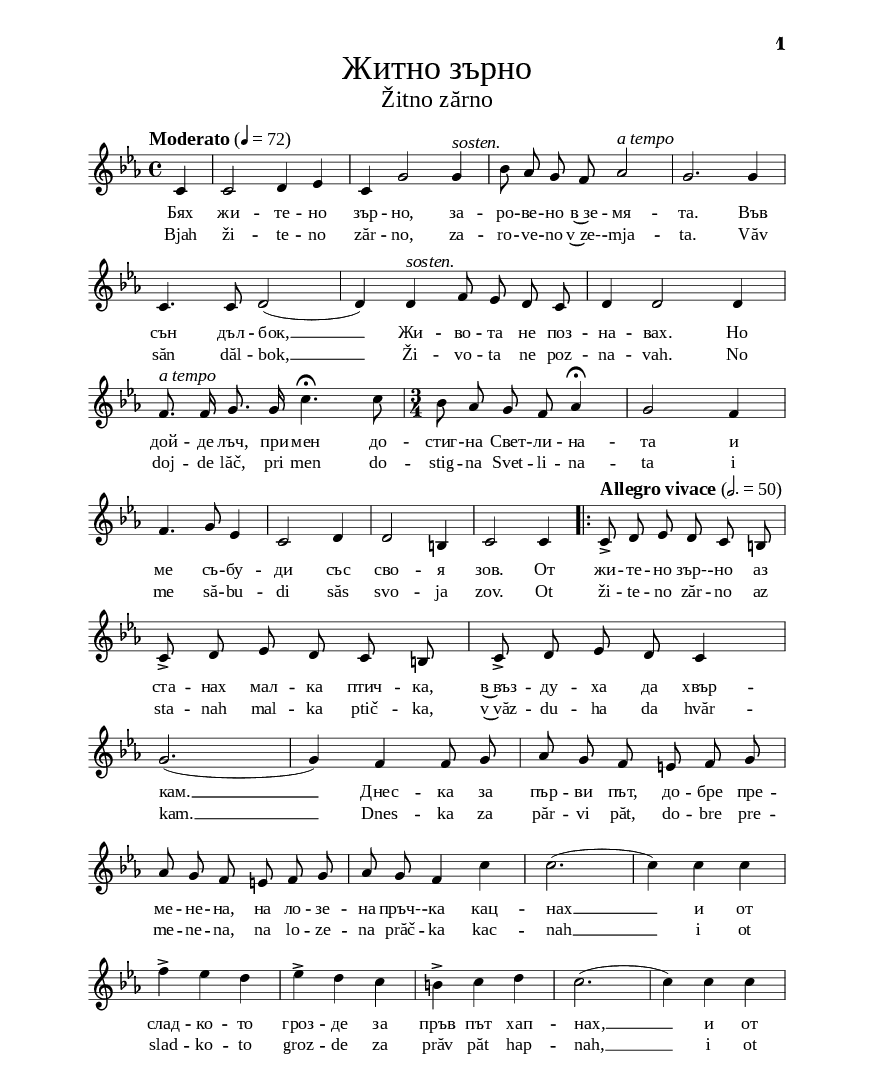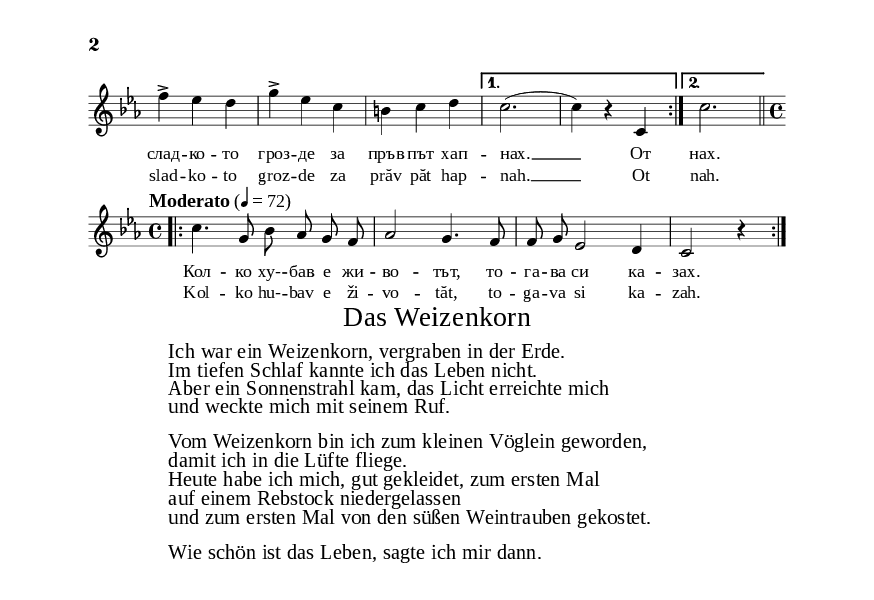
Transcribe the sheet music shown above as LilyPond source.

\version "2.24.3"

% include paper part and global functions
\include "include/globals.ily"

\bookpart {
  \label #'ref176
  \tocItem \markup "Житно зърно – Žitno zărno "
  \include "include/bookpart-paper.ily"
  \score {
    \include "include/score-layout.ily"

    \new Voice \relative c' {
      \clef treble
      \key c \minor
      \time 4/4
      \tempoFunc "Moderato" 4 "72"
      \autoBeamOff
      \partial 4
      c4 | c2 d4 es | c g'2 g4^\markup { \large \italic "sosten."} | bes8 as g f as2^\markup { \large \italic "a tempo"} | g2. g4 | \break

      c,4. c8 d2 (| d4) d^\markup { \large \italic "sosten."} f8 es d c | d4 d2 d4 |\break

      f8.^\markup { \large \italic "a tempo"} f16 g8. g16 c4. \fermata c8 | \time 3/4 bes as g f as4 \fermata | g2 f4 | \break

      f4. g8 es4 | c2 d4 | d2 b4 | c2 c4 | \repeat volta 2 {

        \tempoFunc "Allegro vivace" 2. "50"
        c8 -> d es d c b | |\break

        c -> d es d c  b | c -> d es d c 4 | \break

        g'2. (|g4) f f8 g8 | as g f e f g | \break

        as8 g f e f g | as g f4 c'4 | c2. (| c4) c c | \break

        f -> es d | es -> d c | b -> c d | c2. ( | c4)  c c  | \break

        f -> es d | g -> es c | b c d |
      }
      \alternative {
        {
          c2. ( | c4)  r4 c,4  |
        }  {c'2. \bar "||"  \break }
      }


      \time 4/4
      \tempoFunc "Moderato" 4 "72"
      \bar ".|:-||" c4. g8 bes as g f | as2 g4. f8 | f g es2 d4 | c2 r4
      \bar ":|."
    }

    \addlyrics {
      Бях жи -- те -- но зър -- но, за -- ро -- ве -- но в~зе -- мя -- та.

      Във сън дъл -- бок, __ Жи -- во -- та не поз -- на -- вах.

      Но дой -- де лъч, при мен до -- стиг -- на Свет -- ли -- на -- та

      и ме съ -- бу -- ди със сво -- я зов.

      От жи -- те -- но "зър-" -- но аз ста -- нах мал -- ка птич -- ка,

      в~въз -- ду -- ха да хвър -- кам. __

      Днес -- ка за пър -- ви път, до -- бре пре -- ме -- не -- на,

      на ло -- зе -- на "пръч-" -- ка кац -- нах __ и от слад -- ко -- то гроз -- де

      за пръв път хап -- нах, __ и от слад -- ко -- то гроз -- де

      за пръв път хап -- нах. __ От нах.

      Кол -- ко "ху-" -- бав е жи -- во -- тът, то -- га -- ва си ка -- зах.}
      \addlyrics {
        Bjah ži -- te -- no zăr -- no, za -- ro -- ve -- no "v~ze-" -- mja -- ta.

        Văv săn dăl -- bok, __ Ži -- vo -- ta ne poz -- na -- vah.

        No doj -- de lăč, pri men do -- stig -- na Svet -- li -- na -- ta

        i me să -- bu -- di săs svo -- ja zov.

        Ot ži -- te -- no zăr -- no az sta -- nah mal -- ka ptič -- ka,

        v~văz -- du -- ha da hvăr -- kam. __

        Dnes -- ka za păr -- vi păt, do -- bre pre -- me -- ne -- na,

        na lo -- ze -- na prăč -- ka kac -- nah __ i ot slad -- ko -- to groz -- de

        za prăv păt hap -- nah, __ i ot slad -- ko -- to groz -- de

        za prăv păt hap -- nah. __ Ot nah.

        Kol -- ko "hu-" -- bav e ži -- vo -- tăt, to -- ga -- va si ka -- zah.}

        \header {
          title = \titleFunc "Житно зърно" "Žitno zărno"
        }

        \midi{}

      } % score



      % include foreign translation(s) of the song
      \version "2.24.3"

\markup \fill-line { \fontsize #deTitleFontSize "Das Weizenkorn" }
\markup \null
\markup \null
\markup \fontsize #deCoupletFontSize {
  \hspace #8
  \override #`(baseline-skip . ,deCoupletBaselineSkip)

\column {

 \line { "   "Ich war ein Weizenkorn, vergraben in der Erde.}

 \line { "   "Im tiefen Schlaf kannte ich das Leben nicht.}

 \line { "   "Aber ein Sonnenstrahl kam, das Licht erreichte mich}

 \line { "   "und weckte mich mit seinem Ruf. }
 \line { " " }

 \line { "   "Vom Weizenkorn bin ich zum kleinen Vöglein geworden,}

 \line { "   "damit ich in die Lüfte fliege. }

 \line { "   "Heute habe ich mich, gut gekleidet, zum ersten Mal}

 \line { "   "auf einem Rebstock niedergelassen }

 \line { "   "und zum ersten Mal von den süßen Weintrauben gekostet.}
 \line { " " }

 \line { "   "Wie schön ist das Leben, sagte ich mir dann. }


  }
}


    } % bookpart

    % Più mosso
    %
